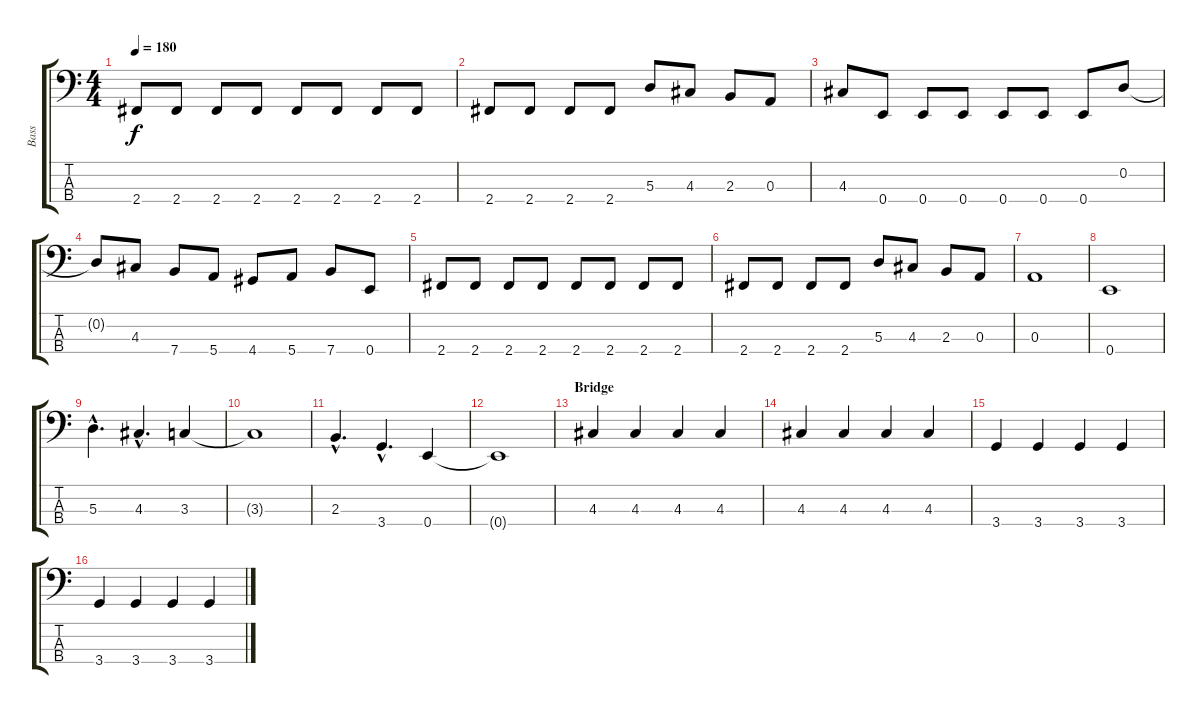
\track ("Bass" "Bass") {instrument electricbassfinger}
\staff {score tabs}
\tuning (G2 D2 A1 E1) {hide}
\ts (4 4)
\tempo 180
\clef f4
\ks c
2.4.8{dy f} 2.4.8 2.4.8 2.4.8 2.4.8 2.4.8 2.4.8 2.4.8 |
2.4.8 2.4.8 2.4.8 2.4.8 5.3.8 4.3.8 2.3.8 0.3.8 |
4.3.8 0.4.8 0.4.8 0.4.8 0.4.8 0.4.8 0.4.8 0.2.8 |
0.2{t}.8 4.3.8 7.4.8 5.4.8 4.4.8 5.4.8 7.4.8 0.4.8 |
2.4.8 2.4.8 2.4.8 2.4.8 2.4.8 2.4.8 2.4.8 2.4.8 |
2.4.8 2.4.8 2.4.8 2.4.8 5.3.8 4.3.8 2.3.8 0.3.8 |
0.3.1 |
0.4.1 |
5.3{hac}.4{d} 4.3{hac}.4{d} 3.3.4 |
3.3{t}.1 |
2.3{hac}.4{d} 3.4{hac}.4{d} 0.4.4 |
0.4{t}.1 |
\section ("" "Bridge")
4.3.4 4.3.4 4.3.4 4.3.4 |
4.3.4 4.3.4 4.3.4 4.3.4 |
3.4.4 3.4.4 3.4.4 3.4.4 |
3.4.4 3.4.4 3.4.4 3.4.4
